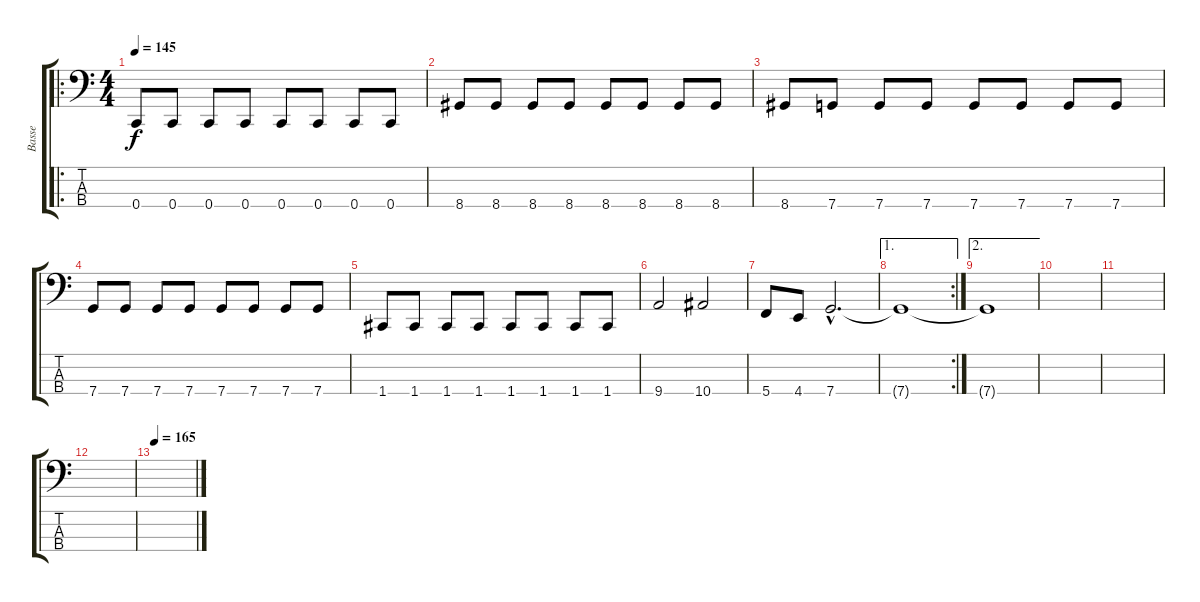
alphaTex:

\track ("Basse" "Basse") {instrument electricbasspick}
\staff {score tabs}
\tuning (F2 C2 G1 C1) {hide}
\ro
\ts (4 4)
\tempo 145
\clef f4
\ks c
0.4.8{dy f} 0.4.8 0.4.8 0.4.8 0.4.8 0.4.8 0.4.8 0.4.8 |
8.4.8 8.4.8 8.4.8 8.4.8 8.4.8 8.4.8 8.4.8 8.4.8 |
8.4.8 7.4.8 7.4.8 7.4.8 7.4.8 7.4.8 7.4.8 7.4.8 |
7.4.8 7.4.8 7.4.8 7.4.8 7.4.8 7.4.8 7.4.8 7.4.8 |
1.4.8 1.4.8 1.4.8 1.4.8 1.4.8 1.4.8 1.4.8 1.4.8 |
9.4.2 10.4.2 |
5.4.8 4.4.8 7.4{hac}.2{d} |
\ae 1
\rc 2
7.4{t}.1 |
\ae 2
7.4{t}.1 |
|
|
|
\tempo 165
